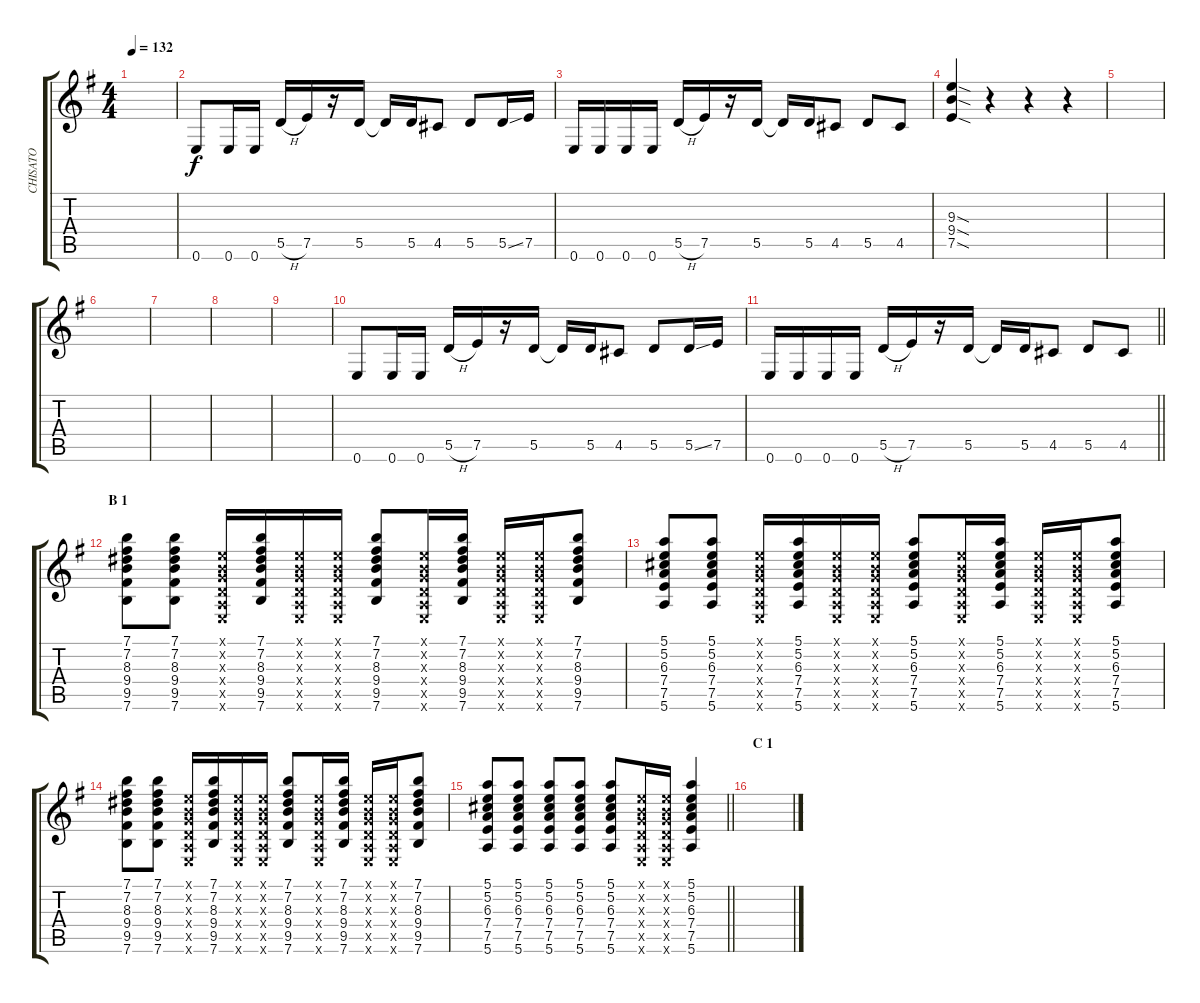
\track ("CHISATO" "CHISATO") {instrument distortionguitar}
\staff {score tabs}
\tuning (E4 B3 G3 D3 A2 E2) {hide}
\ts (4 4)
\tempo 132
\clef g2
\ks g
|
0.6.8{volume 12} 0.6.16 0.6.16 5.5{h}.16 7.5.16 r.16 5.5.16 5.5{t}.16 5.5.16 4.5.8 5.5.8 5.5{ss}.16 7.5.16 |
0.6.16 0.6.16 0.6.16 0.6.16 5.5{h}.16 7.5.16 r.16 5.5.16 5.5{t}.16 5.5.16 4.5.8 5.5.8 4.5.8 |
(9.3{sod} 9.4{sod} 7.5{sod}).4 r.4 r.4 r.4 |
|
|
|
|
|
0.6.8{volume 12} 0.6.16 0.6.16 5.5{h}.16 7.5.16 r.16 5.5.16 5.5{t}.16 5.5.16 4.5.8 5.5.8 5.5{ss}.16 7.5.16 |
\barLineRight lightlight
0.6.16 0.6.16 0.6.16 0.6.16 5.5{h}.16 7.5.16 r.16 5.5.16 5.5{t}.16 5.5.16 4.5.8 5.5.8 4.5.8 |
\section ("" "B 1")
(7.1 7.2 8.3 9.4 9.5 7.6).8{volume 8 instrument electricguitarclean} (7.1 7.2 8.3 9.4 9.5 7.6).8 (0.1{x} 0.2{x} 0.3{x} 0.4{x} 0.5{x} 0.6{x}).16 (7.1 7.2 8.3 9.4 9.5 7.6).16 (0.1{x} 0.2{x} 0.3{x} 0.4{x} 0.5{x} 0.6{x}).16 (0.1{x} 0.2{x} 0.3{x} 0.4{x} 0.5{x} 0.6{x}).16 (7.1 7.2 8.3 9.4 9.5 7.6).8 (0.1{x} 0.2{x} 0.3{x} 0.4{x} 0.5{x} 0.6{x}).16 (7.1 7.2 8.3 9.4 9.5 7.6).16 (0.1{x} 0.2{x} 0.3{x} 0.4{x} 0.5{x} 0.6{x}).16 (0.1{x} 0.2{x} 0.3{x} 0.4{x} 0.5{x} 0.6{x}).16 (7.1 7.2 8.3 9.4 9.5 7.6).8 |
(5.1 5.2 6.3 7.4 7.5 5.6).8 (5.1 5.2 6.3 7.4 7.5 5.6).8 (0.1{x} 0.2{x} 0.3{x} 0.4{x} 0.5{x} 0.6{x}).16 (5.1 5.2 6.3 7.4 7.5 5.6).16 (0.1{x} 0.2{x} 0.3{x} 0.4{x} 0.5{x} 0.6{x}).16 (0.1{x} 0.2{x} 0.3{x} 0.4{x} 0.5{x} 0.6{x}).16 (5.1 5.2 6.3 7.4 7.5 5.6).8 (0.1{x} 0.2{x} 0.3{x} 0.4{x} 0.5{x} 0.6{x}).16 (5.1 5.2 6.3 7.4 7.5 5.6).16 (0.1{x} 0.2{x} 0.3{x} 0.4{x} 0.5{x} 0.6{x}).16 (0.1{x} 0.2{x} 0.3{x} 0.4{x} 0.5{x} 0.6{x}).16 (5.1 5.2 6.3 7.4 7.5 5.6).8 |
(7.1 7.2 8.3 9.4 9.5 7.6).8 (7.1 7.2 8.3 9.4 9.5 7.6).8 (0.1{x} 0.2{x} 0.3{x} 0.4{x} 0.5{x} 0.6{x}).16 (7.1 7.2 8.3 9.4 9.5 7.6).16 (0.1{x} 0.2{x} 0.3{x} 0.4{x} 0.5{x} 0.6{x}).16 (0.1{x} 0.2{x} 0.3{x} 0.4{x} 0.5{x} 0.6{x}).16 (7.1 7.2 8.3 9.4 9.5 7.6).8 (0.1{x} 0.2{x} 0.3{x} 0.4{x} 0.5{x} 0.6{x}).16 (7.1 7.2 8.3 9.4 9.5 7.6).16 (0.1{x} 0.2{x} 0.3{x} 0.4{x} 0.5{x} 0.6{x}).16 (0.1{x} 0.2{x} 0.3{x} 0.4{x} 0.5{x} 0.6{x}).16 (7.1 7.2 8.3 9.4 9.5 7.6).8 |
\barLineRight lightlight
(5.1 5.2 6.3 7.4 7.5 5.6).8 (5.1 5.2 6.3 7.4 7.5 5.6).8 (5.1 5.2 6.3 7.4 7.5 5.6).8 (5.1 5.2 6.3 7.4 7.5 5.6).8 (5.1 5.2 6.3 7.4 7.5 5.6).8 (0.1{x} 0.2{x} 0.3{x} 0.4{x} 0.5{x} 0.6{x}).16 (0.1{x} 0.2{x} 0.3{x} 0.4{x} 0.5{x} 0.6{x}).16 (5.1 5.2 6.3 7.4 7.5 5.6).4 |
\section ("" "C 1")
